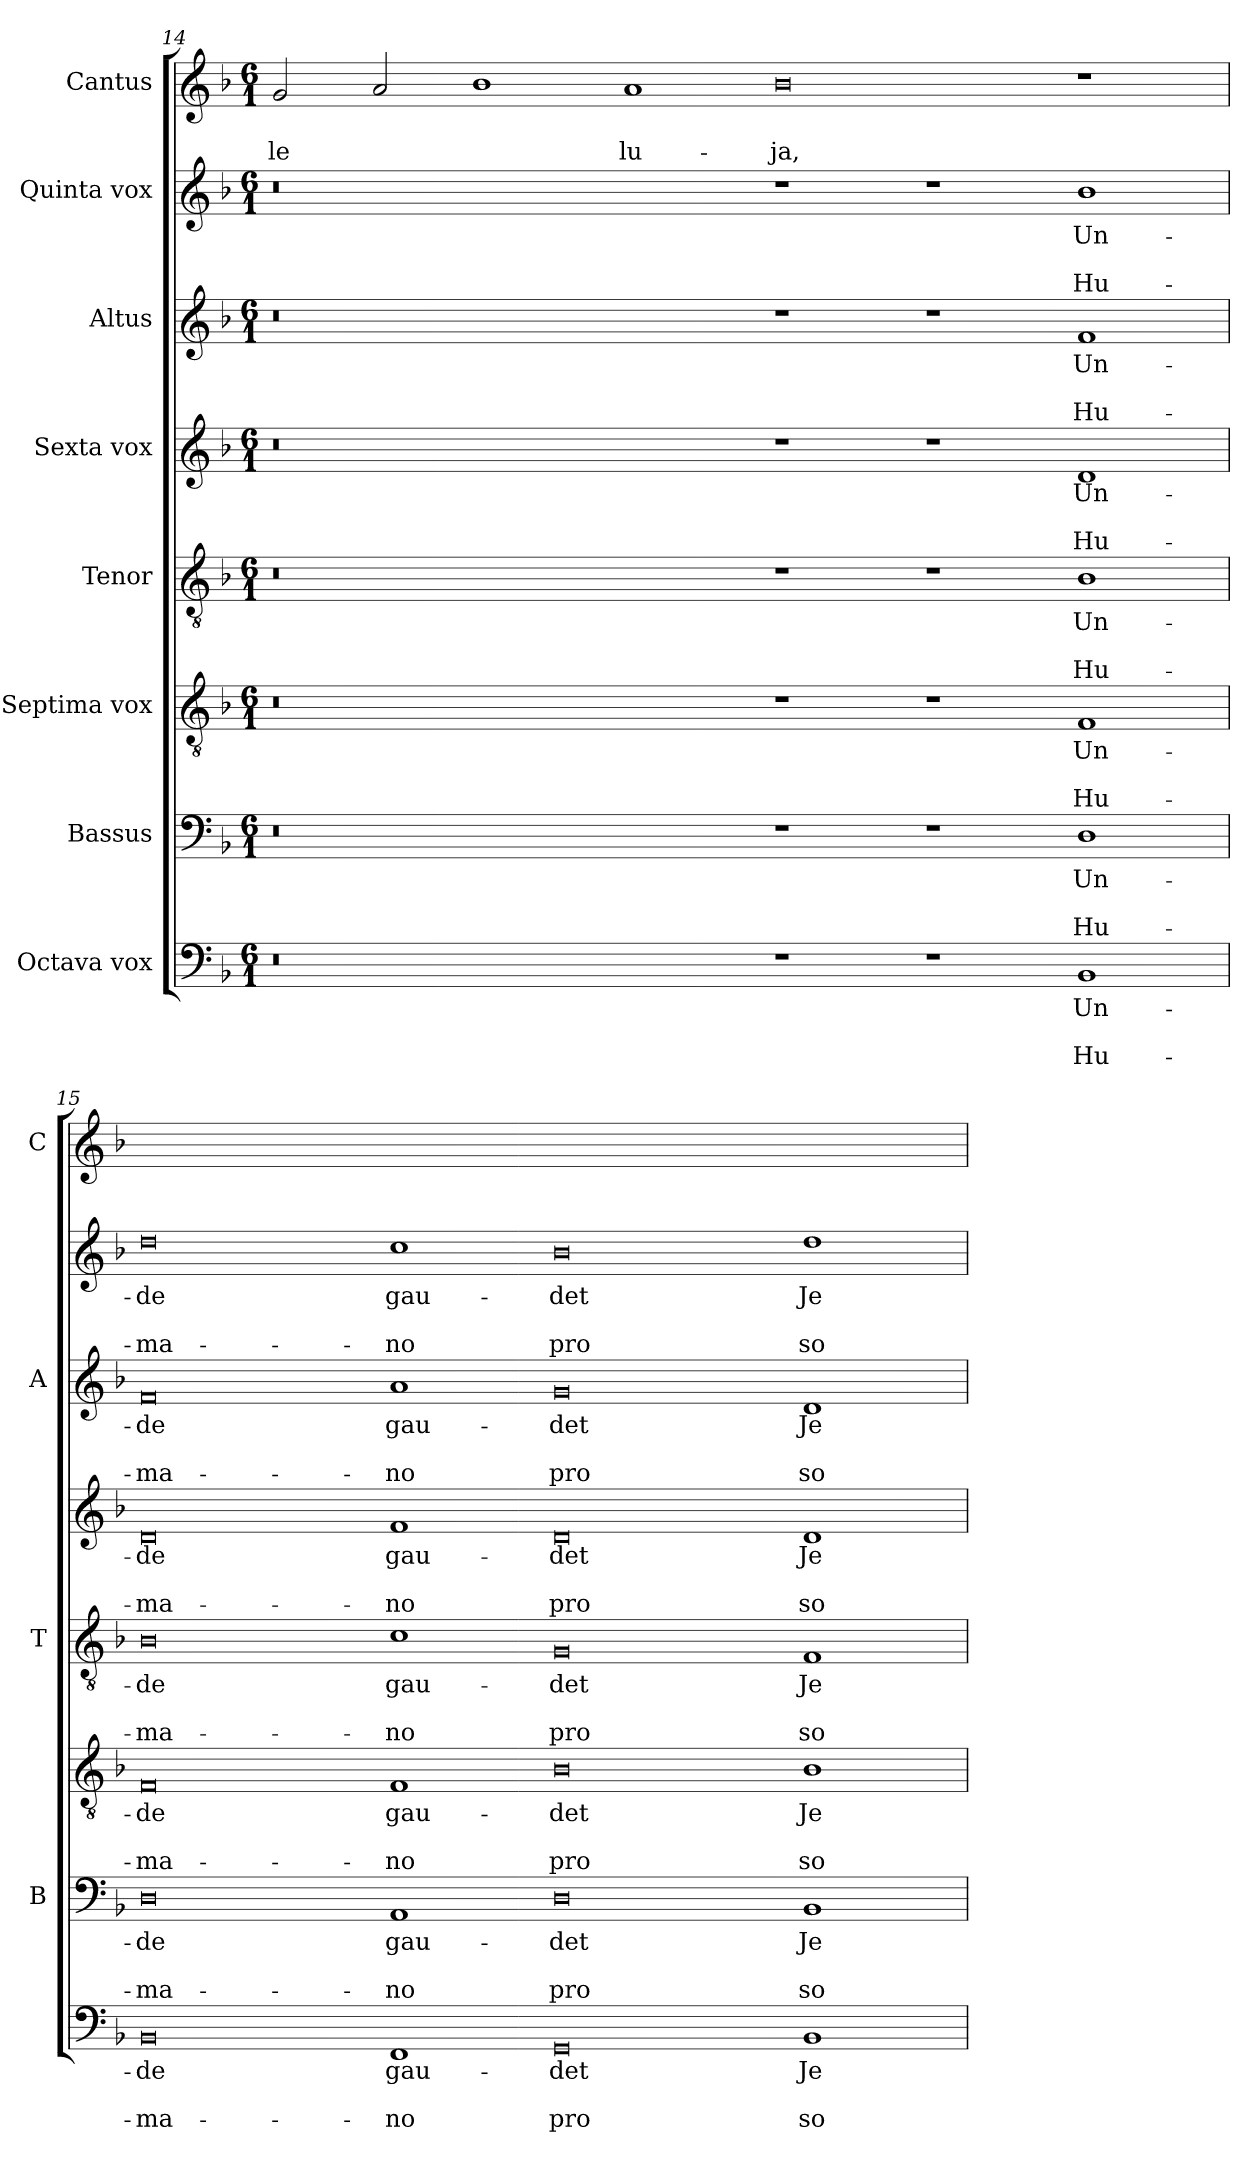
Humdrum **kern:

**kern	**text	**text	**text	**kern	**text	**text	**text	**kern	**text	**text	**text	**kern	**text	**text	**text	**kern	**text	**text	**text	**kern	**text	**text	**text	**kern	**text	**text	**text	**kern	**text	**text
*part8	*part8	*part8	*part8	*part7	*part7	*part7	*part7	*part6	*part6	*part6	*part6	*part5	*part5	*part5	*part5	*part4	*part4	*part4	*part4	*part3	*part3	*part3	*part3	*part2	*part2	*part2	*part2	*part1	*part1	*part1
*staff8	*staff8	*staff8	*staff8	*staff7	*staff7	*staff7	*staff7	*staff6	*staff6	*staff6	*staff6	*staff5	*staff5	*staff5	*staff5	*staff4	*staff4	*staff4	*staff4	*staff3	*staff3	*staff3	*staff3	*staff2	*staff2	*staff2	*staff2	*staff1	*staff1	*staff1
*I"Octava vox	*	*	*	*I"Bassus	*	*	*	*I"Septima vox	*	*	*	*I"Tenor	*	*	*	*I"Sexta vox	*	*	*	*I"Altus	*	*	*	*I"Quinta vox	*	*	*	*I"Cantus	*	*
*	*	*	*	*I'B	*	*	*	*	*	*	*	*I'T	*	*	*	*	*	*	*	*I'A	*	*	*	*	*	*	*	*I'C	*	*
*clefF4	*	*	*	*clefF4	*	*	*	*clefGv2	*	*	*	*clefGv2	*	*	*	*clefG2	*	*	*	*clefG2	*	*	*	*clefG2	*	*	*	*clefG2	*	*
*k[b-]	*	*	*	*k[b-]	*	*	*	*k[b-]	*	*	*	*k[b-]	*	*	*	*k[b-]	*	*	*	*k[b-]	*	*	*	*k[b-]	*	*	*	*k[b-]	*	*
*F:	*	*	*	*F:	*	*	*	*F:	*	*	*	*F:	*	*	*	*F:	*	*	*	*F:	*	*	*	*F:	*	*	*	*F:	*	*
*M6/1	*	*	*	*M6/1	*	*	*	*M6/1	*	*	*	*M6/1	*	*	*	*M6/1	*	*	*	*M6/1	*	*	*	*M6/1	*	*	*	*M6/1	*	*
=14	=14	=14	=14	=14	=14	=14	=14	=14	=14	=14	=14	=14	=14	=14	=14	=14	=14	=14	=14	=14	=14	=14	=14	=14	=14	=14	=14	=14	=14	=14
!	!	!	!	!	!	!	!	!	!	!	!	!	!	!	!	!	!	!	!	!	!	!	!	!	!	!	!	!	!	!LO:LY:b
0.r	.	.	.	0.r	.	.	.	0.r	.	.	.	0.r	.	.	.	0.r	.	.	.	0.r	.	.	.	0.r	.	.	.	2g	.	-le
.	.	.	.	.	.	.	.	.	.	.	.	.	.	.	.	.	.	.	.	.	.	.	.	.	.	.	.	2a	.	.
.	.	.	.	.	.	.	.	.	.	.	.	.	.	.	.	.	.	.	.	.	.	.	.	.	.	.	.	1b-	.	.
!	!	!	!	!	!	!	!	!	!	!	!	!	!	!	!	!	!	!	!	!	!	!	!	!	!	!	!	!	!	!LO:LY:b
.	.	.	.	.	.	.	.	.	.	.	.	.	.	.	.	.	.	.	.	.	.	.	.	.	.	.	.	1a	.	lu-
!	!	!	!	!	!	!	!	!	!	!	!	!	!	!	!	!	!	!	!	!	!	!	!	!	!	!	!	!	!	!LO:LY:b
1r	.	.	.	1r	.	.	.	1r	.	.	.	1r	.	.	.	1r	.	.	.	1r	.	.	.	1r	.	.	.	0b-	.	-ja,
1r	.	.	.	1r	.	.	.	1r	.	.	.	1r	.	.	.	1r	.	.	.	1r	.	.	.	1r	.	.	.	.	.	.
!	!LO:LY:b	!	!LO:LY:b	!	!LO:LY:b	!	!LO:LY:b	!	!LO:LY:b	!	!LO:LY:b	!	!LO:LY:b	!	!LO:LY:b	!	!LO:LY:b	!	!LO:LY:b	!	!LO:LY:b	!	!LO:LY:b	!	!LO:LY:b	!	!LO:LY:b	!	!	!
1BB-	Un-	.	-Hu-	1D	Un-	.	-Hu-	1F	Un-	.	-Hu-	1B-	Un-	.	-Hu-	1d	Un-	.	-Hu-	1f	Un-	.	-Hu-	1b-	Un-	.	-Hu-	1r	.	.
=15	=15	=15	=15	=15	=15	=15	=15	=15	=15	=15	=15	=15	=15	=15	=15	=15	=15	=15	=15	=15	=15	=15	=15	=15	=15	=15	=15	=15	=15	=15
!	!LO:LY:b	!	!LO:LY:b	!	!LO:LY:b	!	!LO:LY:b	!	!LO:LY:b	!	!LO:LY:b	!	!LO:LY:b	!	!LO:LY:b	!	!LO:LY:b	!	!LO:LY:b	!	!LO:LY:b	!	!LO:LY:b	!	!LO:LY:b	!	!LO:LY:b	!	!	!
0BB-	-de	.	ma-	0D	-de	.	ma-	0F	-de	.	ma-	0B-	-de	.	ma-	0d	-de	.	ma-	0f	-de	.	ma-	0dd	-de	.	ma-	00.ryy	.	.
!	!LO:LY:b	!	!LO:LY:b	!	!LO:LY:b	!	!LO:LY:b	!	!LO:LY:b	!	!LO:LY:b	!	!LO:LY:b	!	!LO:LY:b	!	!LO:LY:b	!	!LO:LY:b	!	!LO:LY:b	!	!LO:LY:b	!	!LO:LY:b	!	!LO:LY:b	!	!	!
1FF	-gau-	.	-no	1AA	-gau-	.	-no	1F	-gau-	.	-no	1c	-gau-	.	-no	1f	-gau-	.	-no	1a	-gau-	.	-no	1cc	-gau-	.	-no	.	.	.
!	!LO:LY:b	!	!LO:LY:b	!	!LO:LY:b	!	!LO:LY:b	!	!LO:LY:b	!	!LO:LY:b	!	!LO:LY:b	!	!LO:LY:b	!	!LO:LY:b	!	!LO:LY:b	!	!LO:LY:b	!	!LO:LY:b	!	!LO:LY:b	!	!LO:LY:b	!	!	!
0GG	det	.	pro	0D	det	.	pro	0B-	det	.	pro	0G	det	.	pro	0d	det	.	pro	0g	det	.	pro	0b-	det	.	pro	.	.	.
!	!LO:LY:b	!	!LO:LY:b	!	!LO:LY:b	!	!LO:LY:b	!	!LO:LY:b	!	!LO:LY:b	!	!LO:LY:b	!	!LO:LY:b	!	!LO:LY:b	!	!LO:LY:b	!	!LO:LY:b	!	!LO:LY:b	!	!LO:LY:b	!	!LO:LY:b	!	!	!
1BB-	Je-	.	-so-	1BB-	Je-	.	-so-	1B-	Je-	.	-so-	1F	Je-	.	-so-	1d	Je-	.	-so-	1d	Je-	.	-so-	1dd	Je-	.	-so-	.	.	.
=	=	=	=	=	=	=	=	=	=	=	=	=	=	=	=	=	=	=	=	=	=	=	=	=	=	=	=	=	=	=
*-	*-	*-	*-	*-	*-	*-	*-	*-	*-	*-	*-	*-	*-	*-	*-	*-	*-	*-	*-	*-	*-	*-	*-	*-	*-	*-	*-	*-	*-	*-
